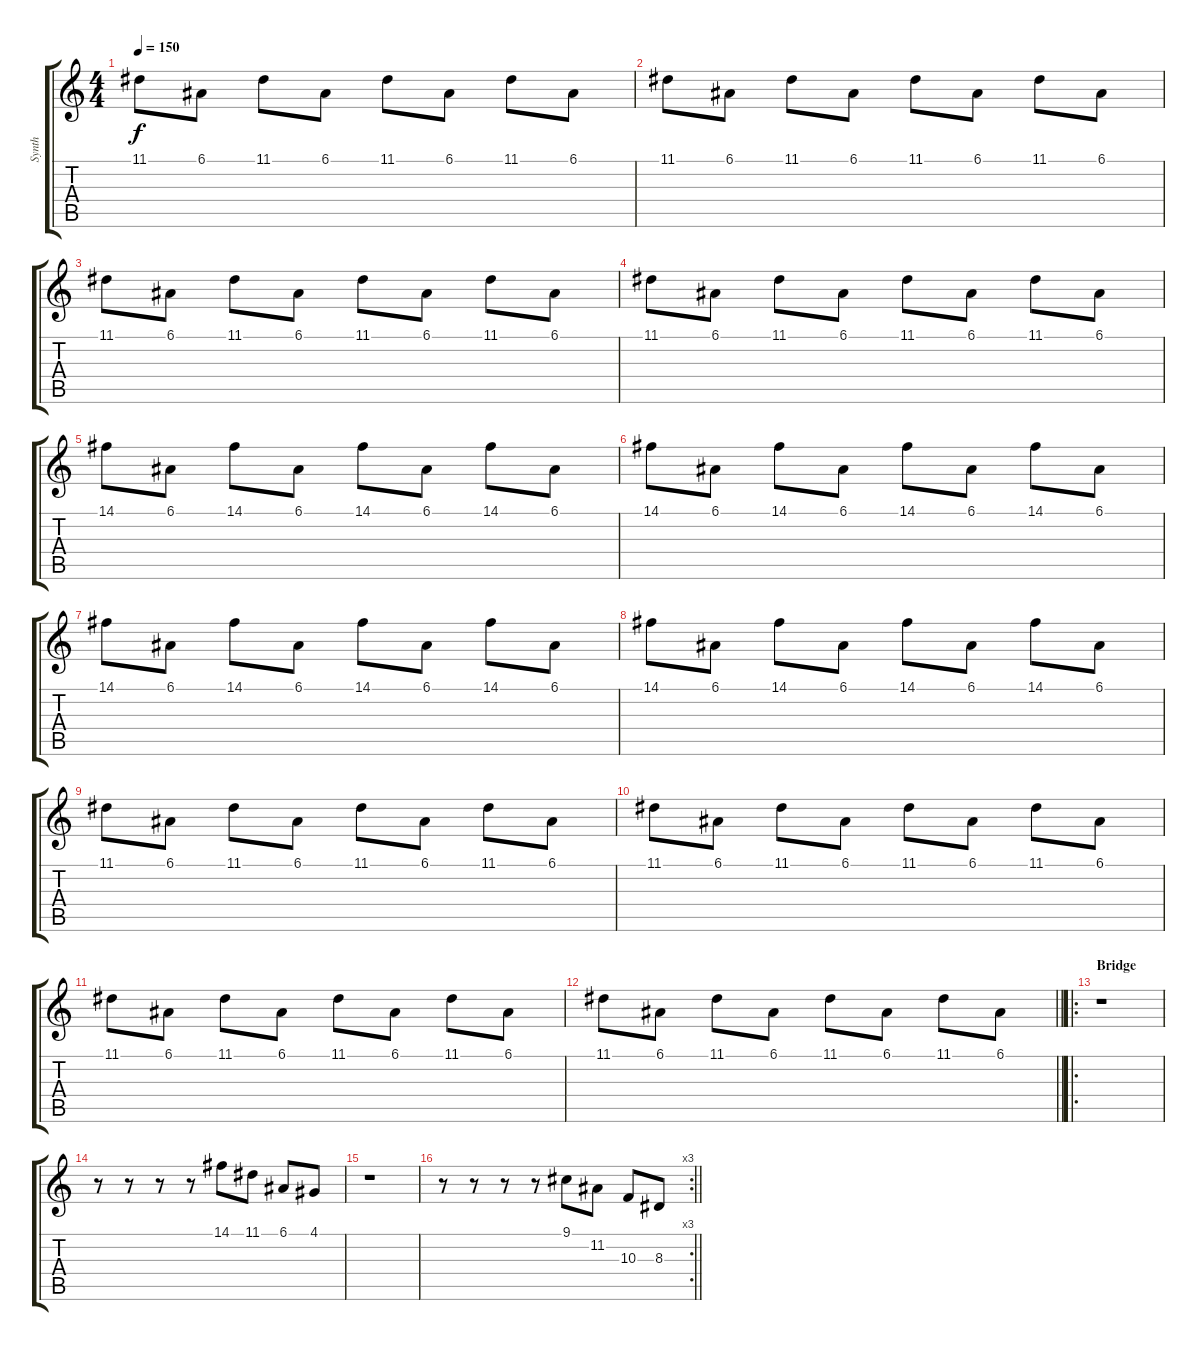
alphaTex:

\track ("Synth" "Synth") {instrument lead2sawtooth bank 255}
\staff {score tabs}
\tuning (E4 B3 G3 D3 A2 E2) {hide}
\ts (4 4)
\tempo 150
\clef g2
\ks c
11.1.8{dy f} 6.1.8 11.1.8 6.1.8 11.1.8 6.1.8 11.1.8 6.1.8 |
11.1.8 6.1.8 11.1.8 6.1.8 11.1.8 6.1.8 11.1.8 6.1.8 |
11.1.8 6.1.8 11.1.8 6.1.8 11.1.8 6.1.8 11.1.8 6.1.8 |
11.1.8 6.1.8 11.1.8 6.1.8 11.1.8 6.1.8 11.1.8 6.1.8 |
14.1.8 6.1.8 14.1.8 6.1.8 14.1.8 6.1.8 14.1.8 6.1.8 |
14.1.8 6.1.8 14.1.8 6.1.8 14.1.8 6.1.8 14.1.8 6.1.8 |
14.1.8 6.1.8 14.1.8 6.1.8 14.1.8 6.1.8 14.1.8 6.1.8 |
14.1.8 6.1.8 14.1.8 6.1.8 14.1.8 6.1.8 14.1.8 6.1.8 |
11.1.8 6.1.8 11.1.8 6.1.8 11.1.8 6.1.8 11.1.8 6.1.8 |
11.1.8 6.1.8 11.1.8 6.1.8 11.1.8 6.1.8 11.1.8 6.1.8 |
11.1.8 6.1.8 11.1.8 6.1.8 11.1.8 6.1.8 11.1.8 6.1.8 |
\barLineRight lightlight
11.1.8 6.1.8 11.1.8 6.1.8 11.1.8 6.1.8 11.1.8 6.1.8 |
\ro
\section ("" "Bridge")
r.1 |
r.8 r.8 r.8 r.8 14.1.8 11.1.8 6.1.8 4.1.8 |
r.1 |
\rc 3
\barLineRight lightlight
r.8 r.8 r.8 r.8 9.1.8 11.2.8 10.3.8 8.3.8
